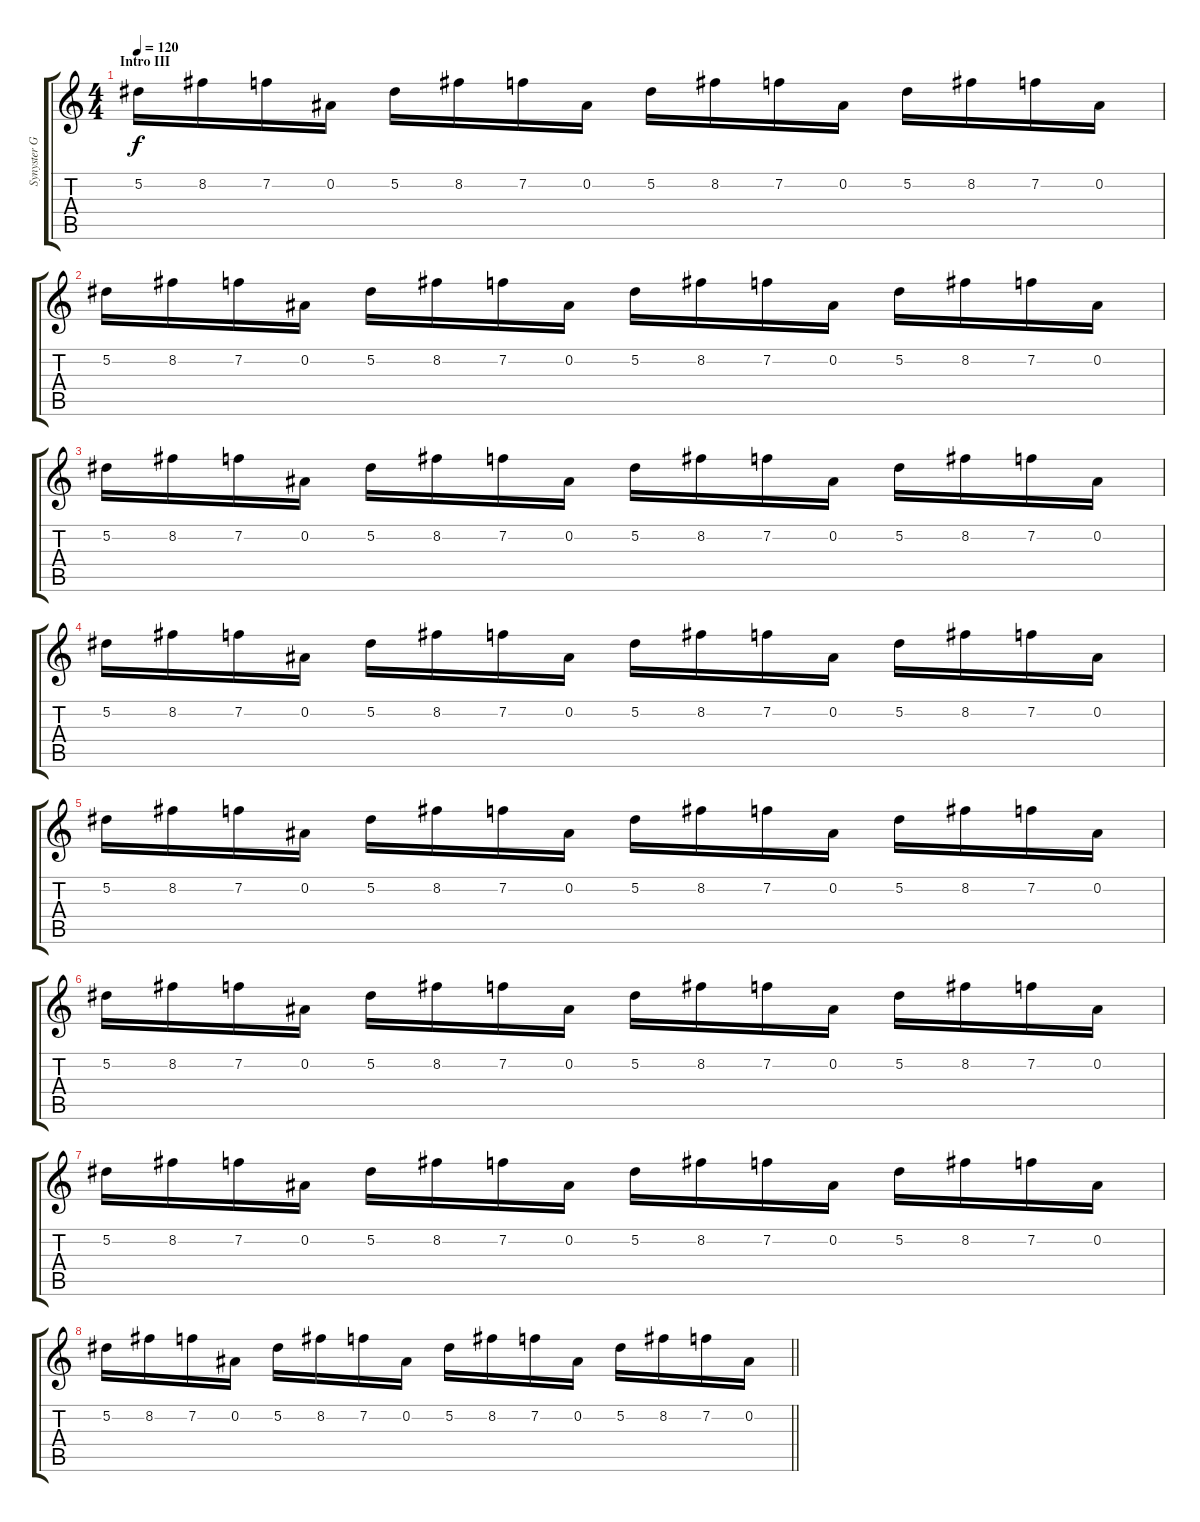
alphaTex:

\track ("Synyster Gates" "Synyster G") {instrument distortionguitar}
\staff {score tabs}
\tuning (Eb4 Bb3 Gb3 Db3 Ab2 Db2) {hide}
\ts (4 4)
\section ("" "Intro III")
\tempo 120
\clef g2
\ks c
5.2.16{dy f} 8.2.16 7.2.16 0.2.16 5.2.16 8.2.16 7.2.16 0.2.16 5.2.16 8.2.16 7.2.16 0.2.16 5.2.16 8.2.16 7.2.16 0.2.16 |
5.2.16 8.2.16 7.2.16 0.2.16 5.2.16 8.2.16 7.2.16 0.2.16 5.2.16 8.2.16 7.2.16 0.2.16 5.2.16 8.2.16 7.2.16 0.2.16 |
5.2.16 8.2.16 7.2.16 0.2.16 5.2.16 8.2.16 7.2.16 0.2.16 5.2.16 8.2.16 7.2.16 0.2.16 5.2.16 8.2.16 7.2.16 0.2.16 |
5.2.16 8.2.16 7.2.16 0.2.16 5.2.16 8.2.16 7.2.16 0.2.16 5.2.16 8.2.16 7.2.16 0.2.16 5.2.16 8.2.16 7.2.16 0.2.16 |
5.2.16 8.2.16 7.2.16 0.2.16 5.2.16 8.2.16 7.2.16 0.2.16 5.2.16 8.2.16 7.2.16 0.2.16 5.2.16 8.2.16 7.2.16 0.2.16 |
5.2.16 8.2.16 7.2.16 0.2.16 5.2.16 8.2.16 7.2.16 0.2.16 5.2.16 8.2.16 7.2.16 0.2.16 5.2.16 8.2.16 7.2.16 0.2.16 |
5.2.16 8.2.16 7.2.16 0.2.16 5.2.16 8.2.16 7.2.16 0.2.16 5.2.16 8.2.16 7.2.16 0.2.16 5.2.16 8.2.16 7.2.16 0.2.16 |
\barLineRight lightlight
5.2.16 8.2.16 7.2.16 0.2.16 5.2.16 8.2.16 7.2.16 0.2.16 5.2.16 8.2.16 7.2.16 0.2.16 5.2.16 8.2.16 7.2.16 0.2.16
